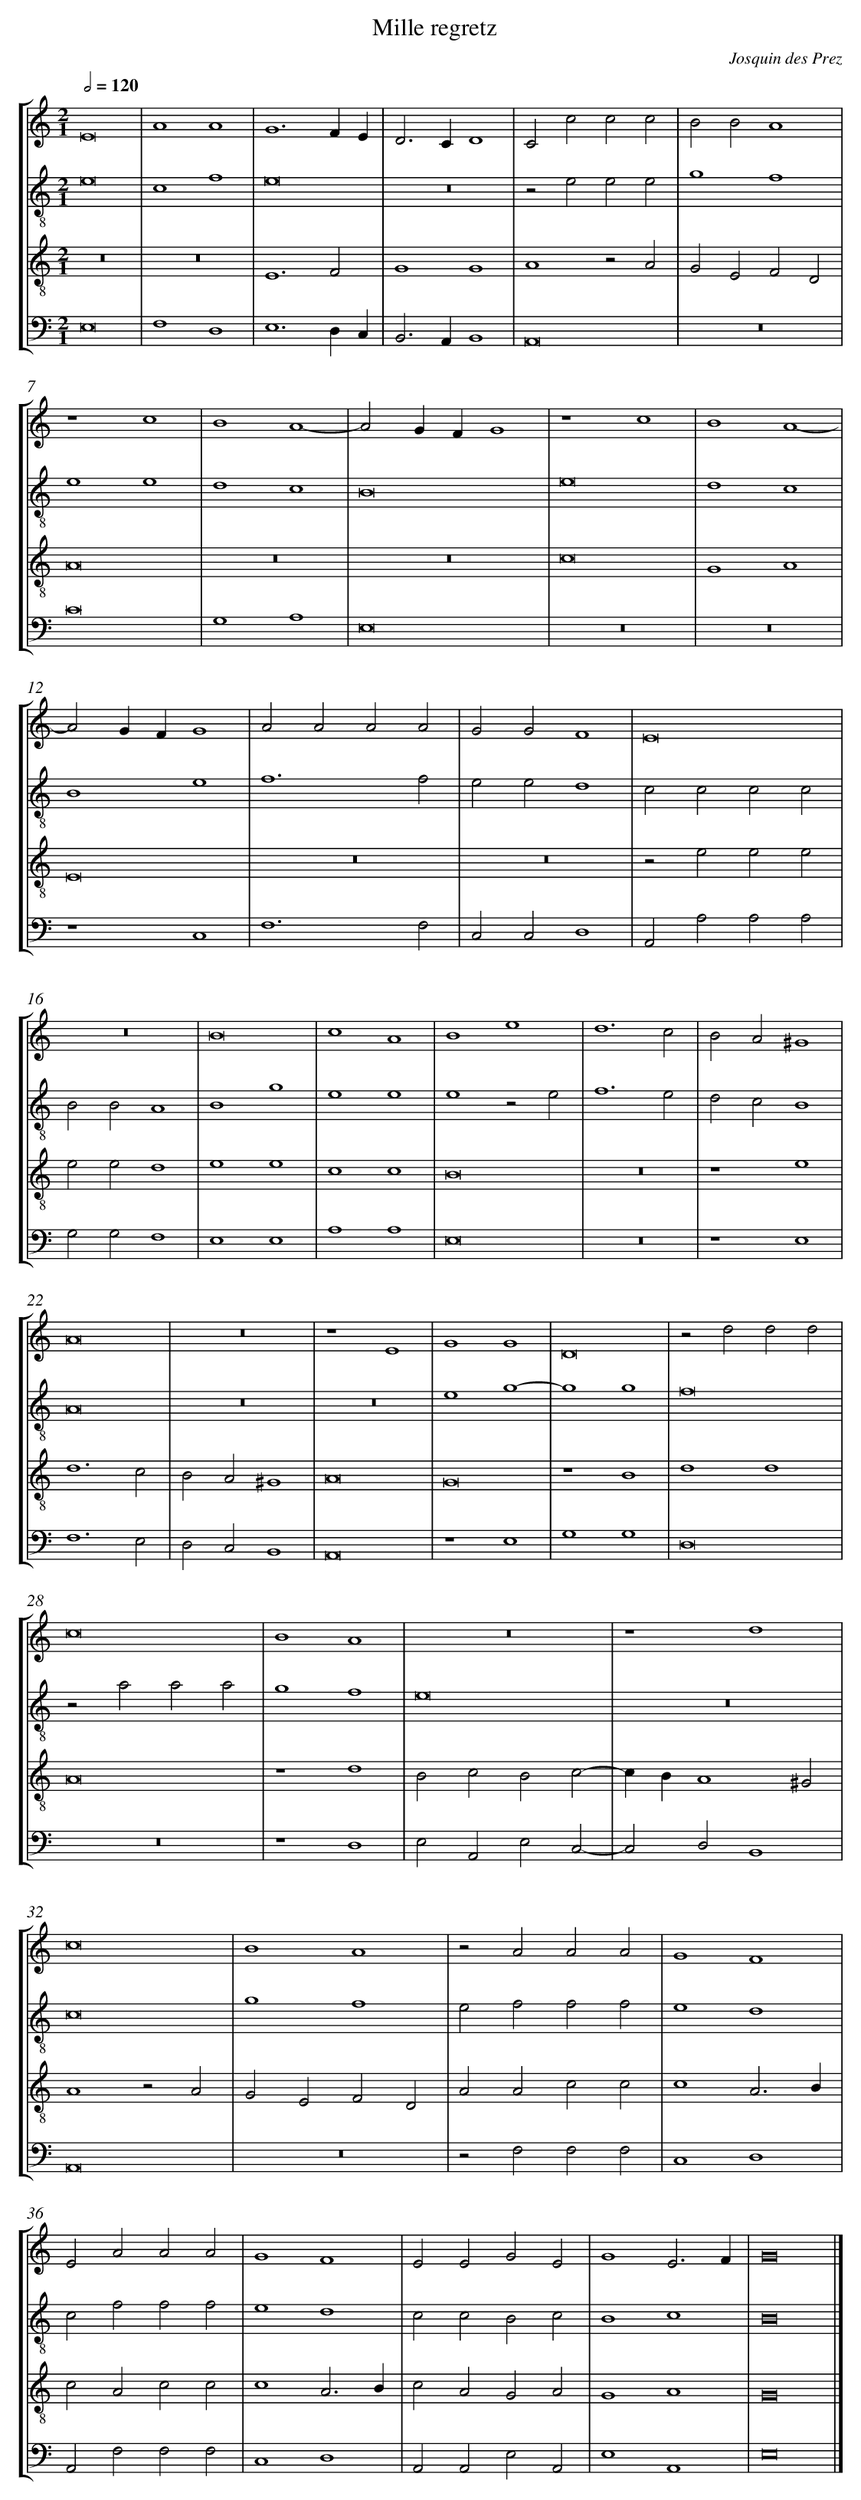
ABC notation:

X:1
T:Mille regretz
C: Josquin des Prez
L: 1/4
M: 2/1
Q: 1/2=120
%%staves [1 2 3 4]
V: 1 clef=treble
V: 2 clef=treble-8
V: 3 clef=treble-8
V: 4 clef=bass
K: C
[V:1] E8 |
[V:2] e8 |
[V:3] z8 |
[V:4] E,8 |
[V:1] A4A4 |
[V:2] c4f4 |
[V:3] z8 |
[V:4] F,4D,4 |
[V:1] G6FE |
[V:2] e8 |
[V:3] E6F2 |
[V:4] E,6D,C, |
[V:1] D3CD4 |
[V:2] z8 |
[V:3] G4G4 |
[V:4] B,,3A,,B,,4 |
[V:1] C2c2c2c2 |
[V:2] z2e2e2e2 |
[V:3] A4z2A2 |
[V:4] A,,8 |
[V:1] B2B2A4 |
[V:2] g4f4 |
[V:3] G2E2F2D2 |
[V:4] z8 |
[V:1] z4c4 |
[V:2] e4e4 |
[V:3] A8 |
[V:4] C8 |
[V:1] B4A4- |
[V:2] d4c4 |
[V:3] z8 |
[V:4] G,4A,4 |
[V:1] A2GFG4 |
[V:2] B8 |
[V:3] z8 |
[V:4] E,8 |
[V:1] z4c4 |
[V:2] e8 |
[V:3] c8 |
[V:4] z8 |
[V:1] B4A4- |
[V:2] d4c4 |
[V:3] G4A4 |
[V:4] z8 |
[V:1] A2GFG4 |
[V:2] B4e4 |
[V:3] E8 |
[V:4] z4C,4 |
[V:1] A2A2A2A2 |
[V:2] f6f2 |
[V:3] z8 |
[V:4] F,6F,2 |
[V:1] G2G2F4 |
[V:2] e2e2d4 |
[V:3] z8 |
[V:4] C,2C,2D,4 |
[V:1] E8 |
[V:2] c2c2c2c2 |
[V:3] z2e2e2e2 |
[V:4] A,,2A,2A,2A,2 |
[V:1] z8 |
[V:2] B2B2A4 |
[V:3] e2e2d4 |
[V:4] G,2G,2F,4 |
[V:1] B8 |
[V:2] B4g4 |
[V:3] e4e4 |
[V:4] E,4E,4 |
[V:1] c4A4 |
[V:2] e4e4 |
[V:3] c4c4 |
[V:4] A,4A,4 |
[V:1] B4e4 |
[V:2] e4z2e2 |
[V:3] B8 |
[V:4] E,8 |
[V:1] d6c2 |
[V:2] f6e2 |
[V:3] z8 |
[V:4] z8 |
[V:1] B2A2^G4 |
[V:2] d2c2B4 |
[V:3] z4e4 |
[V:4] z4E,4 |
[V:1] A8 |
[V:2] A8 |
[V:3] d6c2 |
[V:4] F,6E,2 |
[V:1] z8 |
[V:2] z8 |
[V:3] B2A2^G4 |
[V:4] D,2C,2B,,4 |
[V:1] z4E4 |
[V:2] z8 |
[V:3] A8 |
[V:4] A,,8 |
[V:1] G4G4 |
[V:2] e4g4- |
[V:3] G8 |
[V:4] z4E,4 |
[V:1] D8 |
[V:2] g4g4 |
[V:3] z4B4 |
[V:4] G,4G,4 |
[V:1] z2d2d2d2 |
[V:2] f8 |
[V:3] d4d4 |
[V:4] D,8 |
[V:1] c8 |
[V:2] z2a2a2a2 |
[V:3] A8 |
[V:4] z8 |
[V:1] B4A4 |
[V:2] g4f4 |
[V:3] z4d4 |
[V:4] z4D,4 |
[V:1] z8 |
[V:2] e8 |
[V:3] B2c2B2c2- |
[V:4] E,2A,,2E,2C,2- |
[V:1] z4d4 |
[V:2] z8 |
[V:3] cBA4^G2 |
[V:4] C,2D,2B,,4 |
[V:1] c8 |
[V:2] c8 |
[V:3] A4z2A2 |
[V:4] A,,8 |
[V:1] B4A4 |
[V:2] g4f4 |
[V:3] G2E2F2D2 |
[V:4] z8 |
[V:1] z2A2A2A2 |
[V:2] e2f2f2f2 |
[V:3] A2A2c2c2 |
[V:4] z2F,2F,2F,2 |
[V:1] G4F4 |
[V:2] e4d4 |
[V:3] c4A3B |
[V:4] C,4D,4 |
[V:1] E2A2A2A2 |
[V:2] c2f2f2f2 |
[V:3] c2A2c2c2 |
[V:4] A,,2F,2F,2F,2 |
[V:1] G4F4 |
[V:2] e4d4 |
[V:3] c4A3B |
[V:4] C,4D,4 |
[V:1] E2E2G2E2 |
[V:2] c2c2B2c2 |
[V:3] c2A2G2A2 |
[V:4] A,,2A,,2E,2A,,2 |
[V:1] G4E3F |
[V:2] B4c4 |
[V:3] G4A4 |
[V:4] E,4A,,4 |
[V:1] G8 |]
[V:2] B8 |]
[V:3] G8 |]
[V:4] E,8 |]
